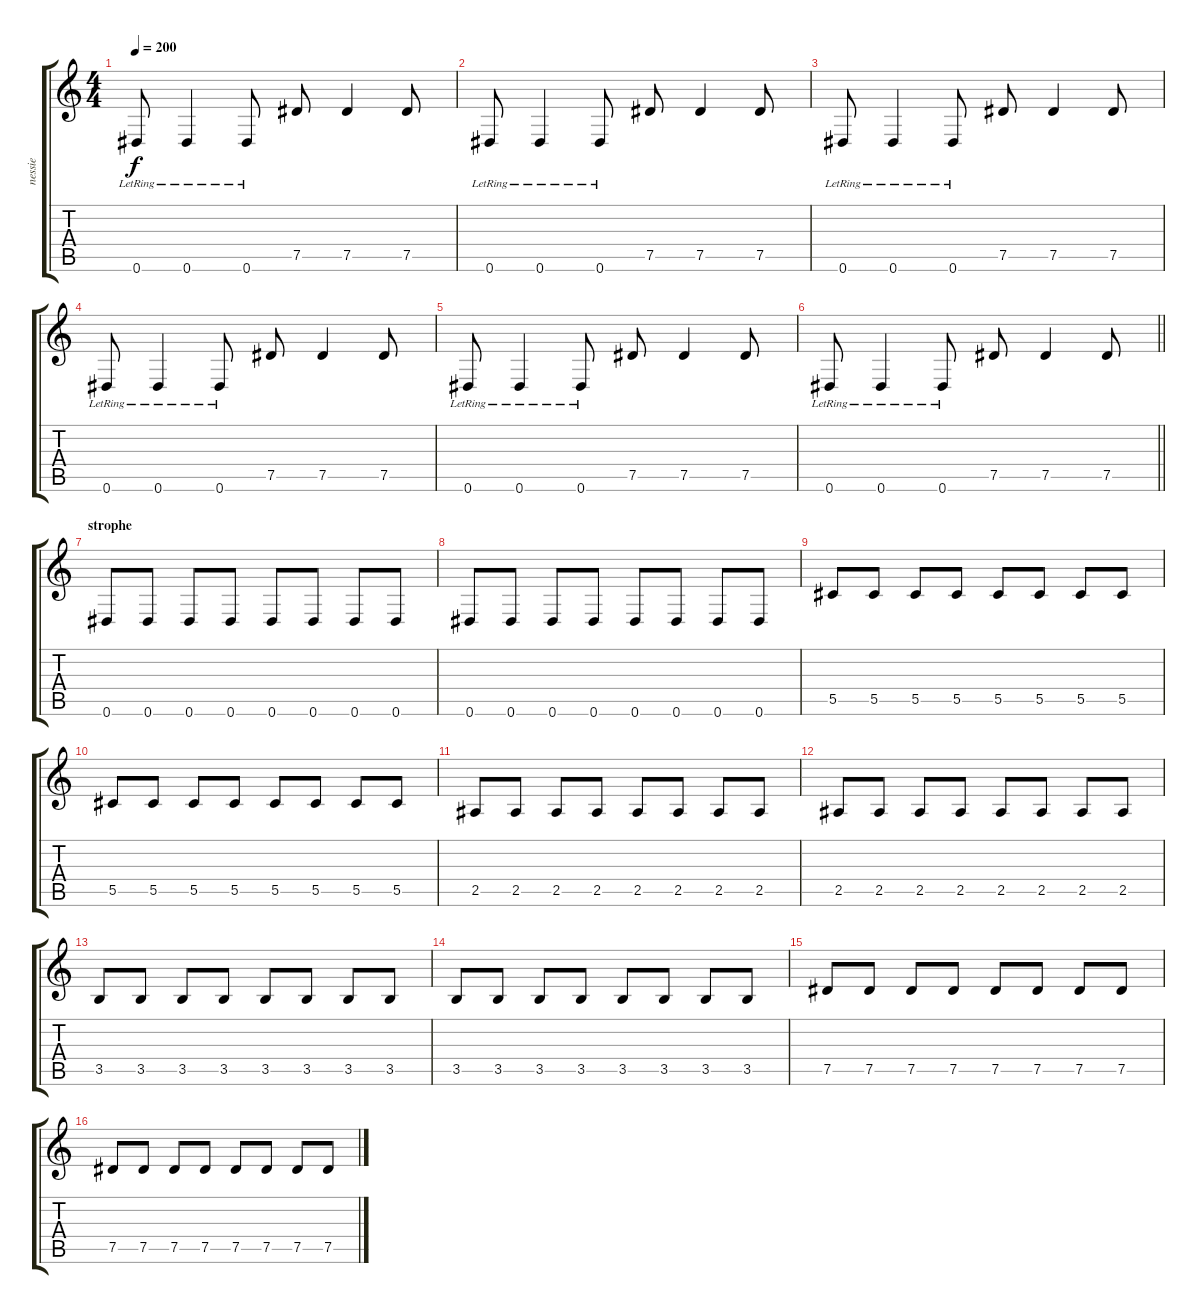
\track ("nessie" "nessie") {instrument distortionguitar}
\staff {score tabs}
\tuning (Eb4 Bb3 Gb3 Db3 Ab2 Eb2) {hide}
\ts (4 4)
\tempo 200
\clef g2
\ks c
0.6{lr}.8{dy f} 0.6{lr}.4 0.6{lr}.8 7.5.8 7.5.4 7.5.8 |
0.6{lr}.8 0.6{lr}.4 0.6{lr}.8 7.5.8 7.5.4 7.5.8 |
0.6{lr}.8 0.6{lr}.4 0.6{lr}.8 7.5.8 7.5.4 7.5.8 |
0.6{lr}.8 0.6{lr}.4 0.6{lr}.8 7.5.8 7.5.4 7.5.8 |
0.6{lr}.8 0.6{lr}.4 0.6{lr}.8 7.5.8 7.5.4 7.5.8 |
\barLineRight lightlight
0.6{lr}.8 0.6{lr}.4 0.6{lr}.8 7.5.8 7.5.4 7.5.8 |
\section ("" "strophe")
0.6.8{instrument electricguitarmuted} 0.6.8 0.6.8 0.6.8 0.6.8 0.6.8 0.6.8 0.6.8 |
0.6.8 0.6.8 0.6.8 0.6.8 0.6.8 0.6.8 0.6.8 0.6.8 |
5.5.8 5.5.8 5.5.8 5.5.8 5.5.8 5.5.8 5.5.8 5.5.8 |
5.5.8 5.5.8 5.5.8 5.5.8 5.5.8 5.5.8 5.5.8 5.5.8 |
2.5.8 2.5.8 2.5.8 2.5.8 2.5.8 2.5.8 2.5.8 2.5.8 |
2.5.8 2.5.8 2.5.8 2.5.8 2.5.8 2.5.8 2.5.8 2.5.8 |
3.5.8 3.5.8 3.5.8 3.5.8 3.5.8 3.5.8 3.5.8 3.5.8 |
3.5.8 3.5.8 3.5.8 3.5.8 3.5.8 3.5.8 3.5.8 3.5.8 |
7.5.8 7.5.8 7.5.8 7.5.8 7.5.8 7.5.8 7.5.8 7.5.8 |
7.5.8 7.5.8 7.5.8 7.5.8 7.5.8 7.5.8 7.5.8 7.5.8
